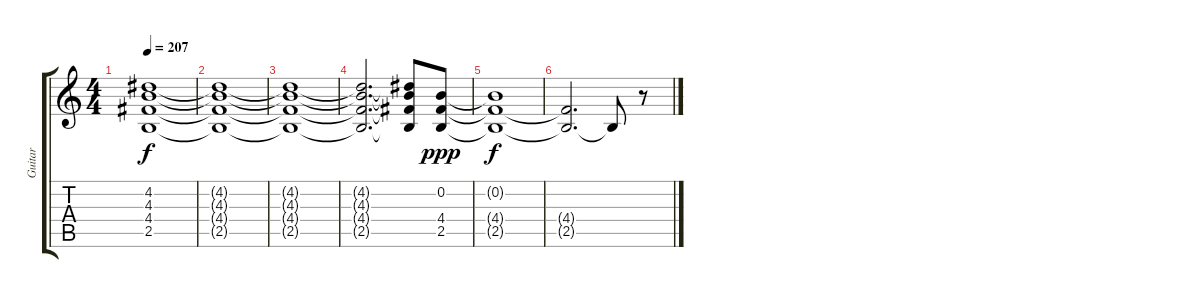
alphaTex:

\track ("Guitar" "Guitar") {instrument overdrivenguitar}
\staff {score tabs}
\tuning (E4 B3 G3 D3 A2 E2) {hide}
\ts (4 4)
\tempo 207
\clef g2
\ks c
(4.2{t} 4.3{t} 4.4{t} 2.5{t}).1{dy f} |
(4.2{t} 4.3{t} 4.4{t} 2.5{t}).1 |
(4.2{t} 4.3{t} 4.4{t} 2.5{t}).1 |
(4.2{t} 4.3{t} 4.4{t} 2.5{t}).2{d} (4.2{t} 4.3{t} 4.4{t} 2.5{t}).8 (0.2 4.4 2.5).8{dy ppp} |
(0.2{t} 4.4{t} 2.5{t}).1{dy f} |
(4.4{t} 2.5{t}).2{d} 2.5{t}.8 r.8
